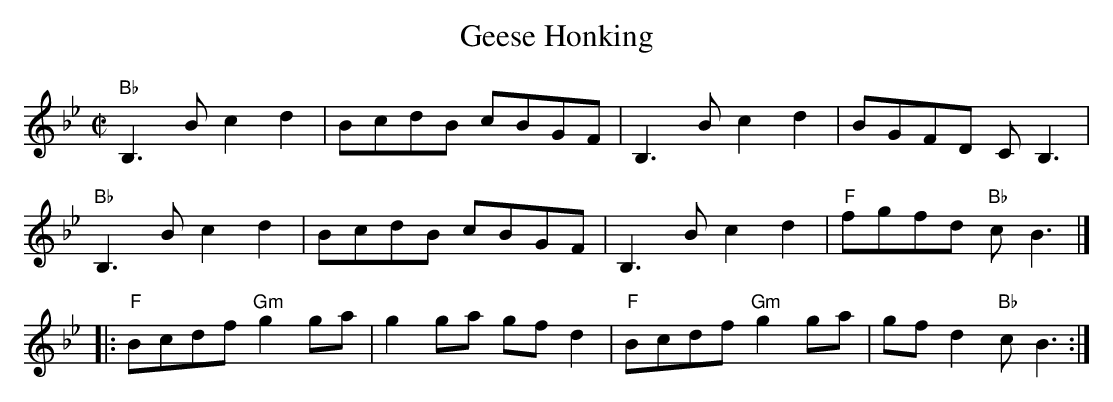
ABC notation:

X:1
T:Geese Honking
M:C|
K:Bb
"Bb"B,3B c2d2 | BcdB cBGF | B,3B c2d2 | BGFD CB,3 |
"Bb"B,3B c2d2 | BcdB cBGF | B,3B c2d2 | "F"fgfd "Bb"cB3 |]
|:"F"Bcdf "Gm"g2ga | g2ga gfd2 | "F"Bcdf "Gm"g2ga | gfd2 "Bb"cB3 :|
